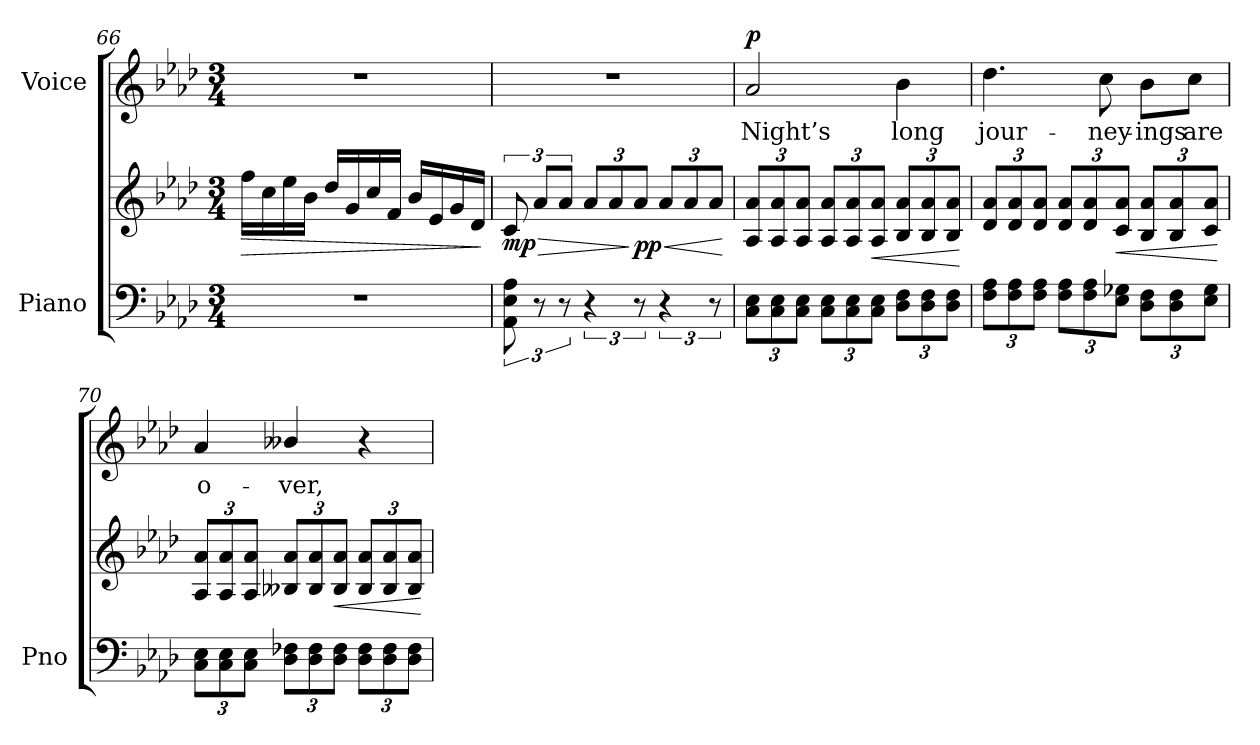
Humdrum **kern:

**kern	**kern	**dynam	**kern	**text	**dynam
*part2	*part2	*part2	*part1	*part1	*part1
*staff3	*staff2	*staff2/3	*staff1	*staff1	*staff1
*I"Piano	*	*	*I"Voice	*	*
*I'Pno	*	*	*	*	*
*clefF4	*clefG2	*	*clefG2	*	*
*k[b-e-a-d-]	*k[b-e-a-d-]	*	*k[b-e-a-d-]	*	*
*M3/4	*M3/4	*	*M3/4	*	*
*MM112	*MM112	*	*MM112	*	*
=66	=66	=66	=66	=66	=66
!	!	!LO:HP:b	!	!	!
*	*	*	*^	*	*
2.r	16ff\LL	>	2.r	2ryy	.	.
.	16cc\	.	.	.	.	.
.	16ee-\	.	.	.	.	.
.	16b-\JJ	.	.	.	.	.
.	16dd-/LL	.	.	.	.	.
.	16g/	.	.	.	.	.
.	16cc/	.	.	.	.	.
.	16f/JJ	.	.	.	.	.
*	*	*	*MM108	*	*	*
.	16b-/LL	.	.	4ryy	.	.
.	16e-/	.	.	.	.	.
.	16g/	.	.	.	.	.
.	16d-/JJ	.	.	.	.	.
.	.	]	.	.	.	.
=67	=67	=67	=67	=67	=67	=67
!	!	!LO:HP:b	!	!	!	!
!	!	!LO:DY:n=1:b	!	!	!	!
12AA-\ 12E-\ 12A-\	12c/	> mp	2.r	2ryy	.	.
12r	12a-/L	.	.	.	.	.
12r	12a-/J	.	.	.	.	.
*	*Xbrackettup	*	*	*	*	*
6r	12a-/L	.	.	.	.	.
.	12a-/	.	.	.	.	.
!	!	!LO:HP:n=1:b	!	!	!	!
!	!	!LO:DY:n=2:b	!	!	!	!
12r	12a-/J	] < pp	.	.	.	.
*	*	*	*MM116	*	*	*
6r	12a-/L	.	.	4ryy	.	.
.	12a-/	.	.	.	.	.
12r	12a-/J	.	.	.	.	.
.	.	[	.	.	.	.
*	*	*	*v	*v	*	*
!!LO:PB:g=z
=68	=68	=68	=68	=68	=68
*Xbrackettup	*	*	*	*	*
*	*	*	*MM120	*	*
*	*	*	*^	*	*
!	!	!LO:DY:b	!	!	!LO:LY:b	!
!	!	!LO:DY:n=1:b	!	!	!	!
!	!	!LO:DY:n=2:b	!	!	!	!LO:DY:a
*	*	*	*v	*v	*	*
12C\ 12E-\L	12A-/ 12a-/L	other-dynamics p other-dynamics	2a-/	Night’s	p
12C\ 12E-\	12A-/ 12a-/	.	.	.	.
12C\ 12E-\J	12A-/ 12a-/J	.	.	.	.
12C\ 12E-\L	12A-/ 12a-/L	.	.	.	.
12C\ 12E-\	12A-/ 12a-/	.	.	.	.
!	!	!LO:HP:b	!	!	!
12C\ 12E-\J	12A-/ 12a-/J	<	.	.	.
!	!	!	!	!LO:LY:b	!
12D-\ 12F\L	12B-/ 12a-/L	.	4b-\	long	.
12D-\ 12F\	12B-/ 12a-/	.	.	.	.
12D-\ 12F\J	12B-/ 12a-/J	.	.	.	.
.	.	[	.	.	.
=69	=69	=69	=69	=69	=69
!	!	!LO:DY:b	!	!LO:LY:b	!
!	!	!LO:DY:n=1:b	!	!	!
12F\ 12A-\L	12d-/ 12a-/L	other-dynamics p	4.dd-\	jour-	.
12F\ 12A-\	12d-/ 12a-/	.	.	.	.
12F\ 12A-\J	12d-/ 12a-/J	.	.	.	.
12F\ 12A-\L	12d-/ 12a-/L	.	.	.	.
12F\ 12A-\	12d-/ 12a-/	.	.	.	.
!	!	!	!	!LO:LY:b	!
.	.	.	8cc\	-ney-	.
!	!	!LO:HP:b	!	!	!
12E-\ 12G-X\J	12c/ 12a-/J	<	.	.	.
!	!	!	!	!LO:LY:b	!
12D-\ 12F\L	12B-/ 12a-/L	.	8b-\L	-ings	.
12D-\ 12F\	12B-/ 12a-/	.	.	.	.
!	!	!	!	!LO:LY:b	!
.	.	.	8cc\J	are	.
12E-\ 12G-\J	12c/ 12a-/J	.	.	.	.
.	.	[	.	.	.
=70	=70	=70	=70	=70	=70
!	!	!LO:DY:b	!	!LO:LY:b	!
!	!	!LO:DY:n=1:b	!	!	!
12C\ 12E-\L	12A-/ 12a-/L	other-dynamics p	4a-/	o-	.
12C\ 12E-\	12A-/ 12a-/	.	.	.	.
12C\ 12E-\J	12A-/ 12a-/J	.	.	.	.
!	!	!	!	!LO:LY:b	!
12D-\ 12F-X\L	12B--X/ 12a-/L	.	4b--X/	-ver,	.
12D-\ 12F-\	12B--/ 12a-/	.	.	.	.
!	!	!LO:HP:b	!	!	!
12D-\ 12F-\J	12B--/ 12a-/J	<	.	.	.
12D-\ 12F-\L	12B--/ 12a-/L	.	4r	.	.
12D-\ 12F-\	12B--/ 12a-/	.	.	.	.
12D-\ 12F-\J	12B--/ 12a-/J	.	.	.	.
.	.	[	.	.	.
=	=	=	=	=	=
*-	*-	*-	*-	*-	*-
